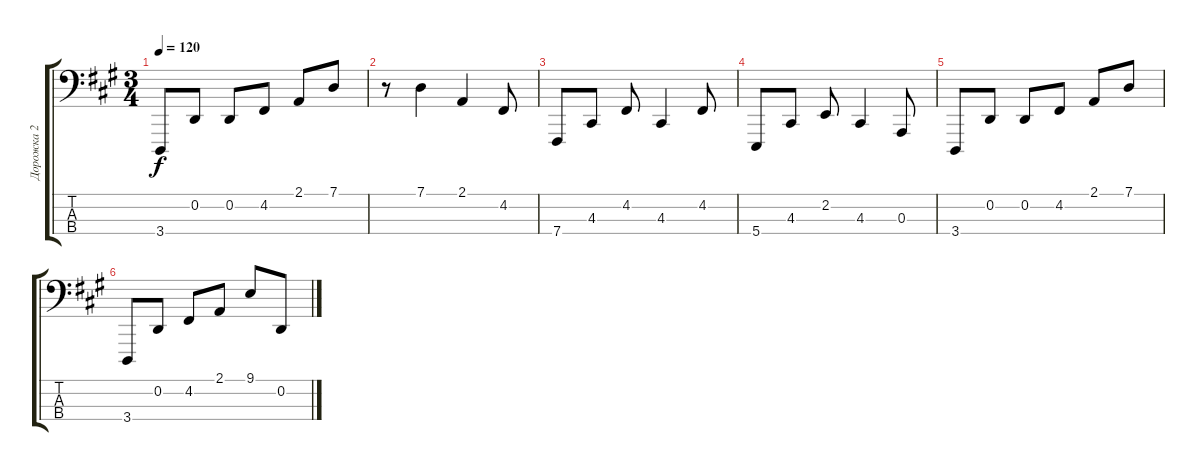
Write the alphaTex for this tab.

\track ("Дорожка 2" "Дорожка 2") {instrument acousticgrandpiano}
\staff {score tabs}
\tuning (G2 D2 A1 B0) {hide}
\ts (3 4)
\tempo 120
\clef f4
\ks a
3.4.8{dy f} 0.2.8 0.2.8 4.2.8 2.1.8 7.1.8 |
r.8 7.1.4 2.1.4 4.2.8 |
7.4.8 4.3.8 4.2.8 4.3.4 4.2.8 |
5.4.8 4.3.8 2.2.8 4.3.4 0.3.8 |
3.4.8 0.2.8 0.2.8 4.2.8 2.1.8 7.1.8 |
3.4.8 0.2.8 4.2.8 2.1.8 9.1.8 0.2.8
